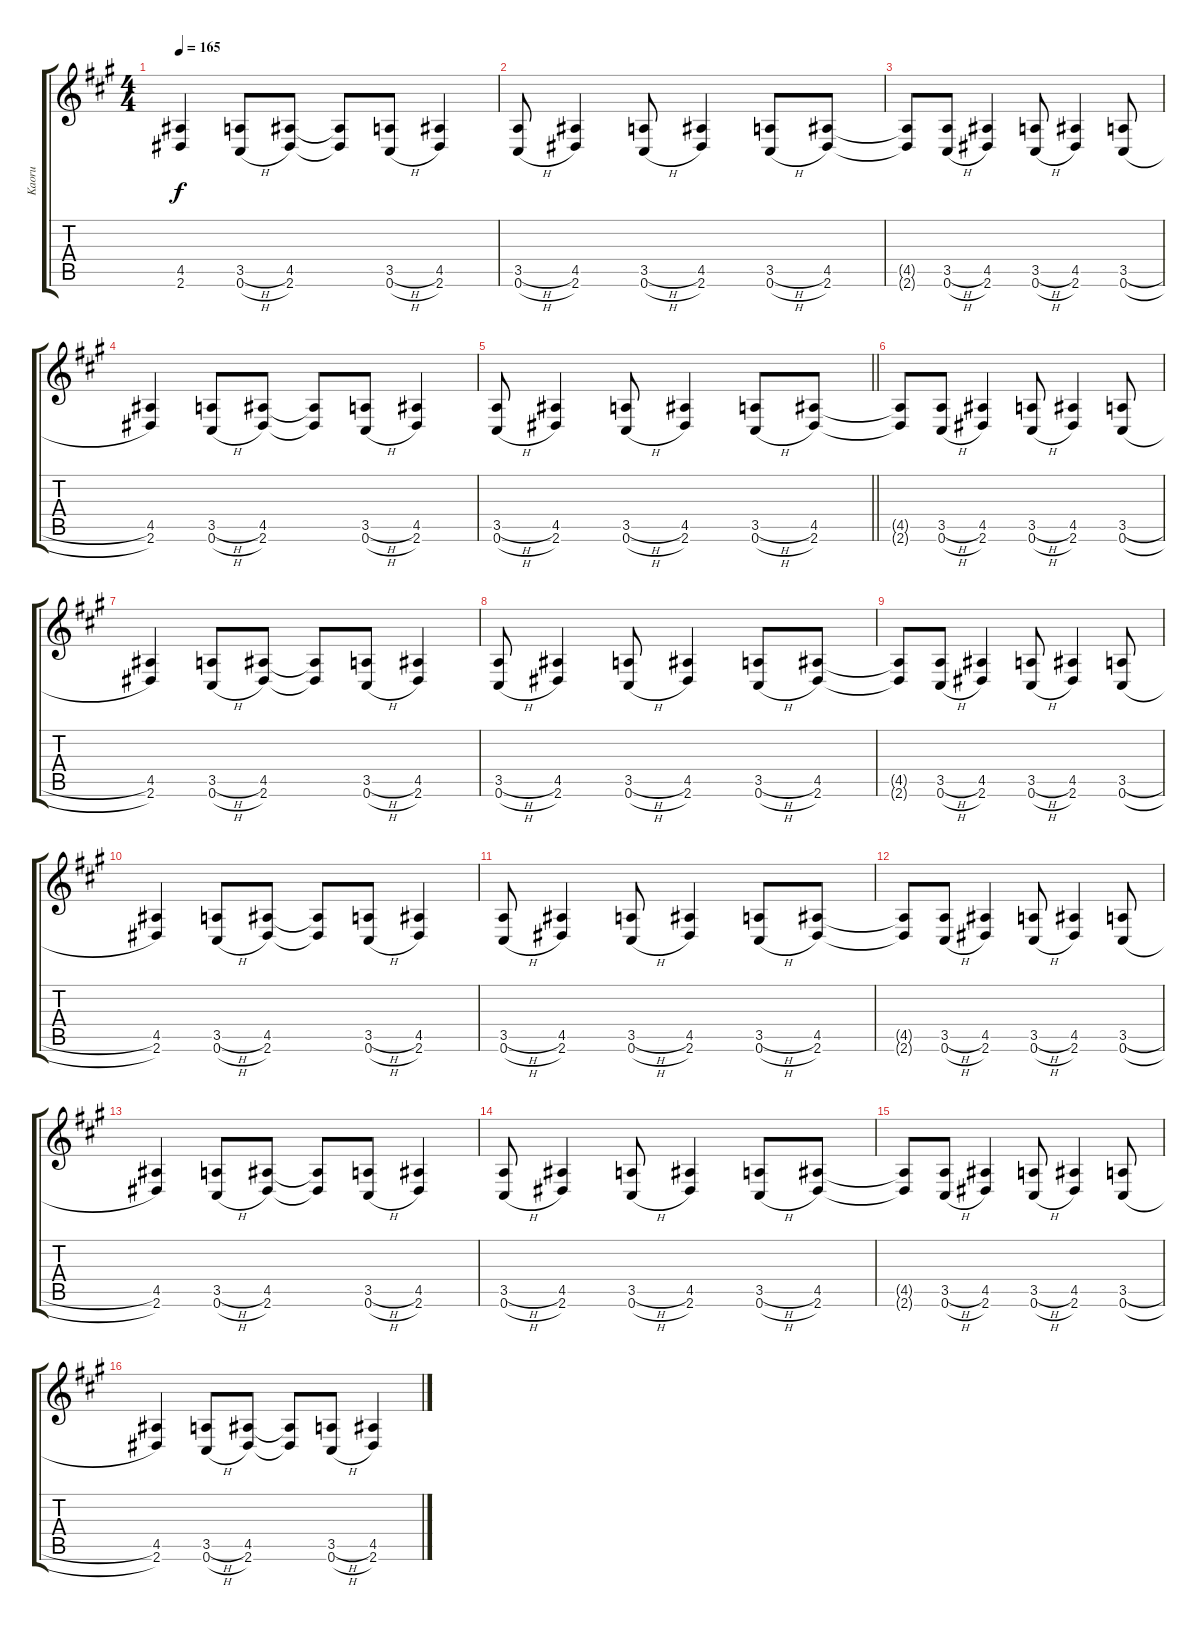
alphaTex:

\track ("Kaoru" "Kaoru") {instrument overdrivenguitar}
\staff {score tabs}
\tuning (Db4 Ab3 E3 B2 Gb2 Db2) {hide}
\ts (4 4)
\tempo 165
\clef g2
\ks a
(4.5 2.6).4{dy f} (3.5{h} 0.6{h}).8 (4.5 2.6).8 (4.5{t} 2.6{t}).8 (3.5{h} 0.6{h}).8 (4.5 2.6).4 |
(3.5{h} 0.6{h}).8 (4.5 2.6).4 (3.5{h} 0.6{h}).8 (4.5 2.6).4 (3.5{h} 0.6{h}).8 (4.5 2.6).8 |
(4.5{t} 2.6{t}).8 (3.5{h} 0.6{h}).8 (4.5 2.6).4 (3.5{h} 0.6{h}).8 (4.5 2.6).4 (3.5{h} 0.6{h}).8 |
(4.5 2.6).4 (3.5{h} 0.6{h}).8 (4.5 2.6).8 (4.5{t} 2.6{t}).8 (3.5{h} 0.6{h}).8 (4.5 2.6).4 |
\barLineRight lightlight
(3.5{h} 0.6{h}).8 (4.5 2.6).4 (3.5{h} 0.6{h}).8 (4.5 2.6).4 (3.5{h} 0.6{h}).8 (4.5 2.6).8 |
(4.5{t} 2.6{t}).8 (3.5{h} 0.6{h}).8 (4.5 2.6).4 (3.5{h} 0.6{h}).8 (4.5 2.6).4 (3.5{h} 0.6{h}).8 |
(4.5 2.6).4 (3.5{h} 0.6{h}).8 (4.5 2.6).8 (4.5{t} 2.6{t}).8 (3.5{h} 0.6{h}).8 (4.5 2.6).4 |
(3.5{h} 0.6{h}).8 (4.5 2.6).4 (3.5{h} 0.6{h}).8 (4.5 2.6).4 (3.5{h} 0.6{h}).8 (4.5 2.6).8 |
(4.5{t} 2.6{t}).8 (3.5{h} 0.6{h}).8 (4.5 2.6).4 (3.5{h} 0.6{h}).8 (4.5 2.6).4 (3.5{h} 0.6{h}).8 |
(4.5 2.6).4 (3.5{h} 0.6{h}).8 (4.5 2.6).8 (4.5{t} 2.6{t}).8 (3.5{h} 0.6{h}).8 (4.5 2.6).4 |
(3.5{h} 0.6{h}).8 (4.5 2.6).4 (3.5{h} 0.6{h}).8 (4.5 2.6).4 (3.5{h} 0.6{h}).8 (4.5 2.6).8 |
(4.5{t} 2.6{t}).8 (3.5{h} 0.6{h}).8 (4.5 2.6).4 (3.5{h} 0.6{h}).8 (4.5 2.6).4 (3.5{h} 0.6{h}).8 |
(4.5 2.6).4 (3.5{h} 0.6{h}).8 (4.5 2.6).8 (4.5{t} 2.6{t}).8 (3.5{h} 0.6{h}).8 (4.5 2.6).4 |
(3.5{h} 0.6{h}).8 (4.5 2.6).4 (3.5{h} 0.6{h}).8 (4.5 2.6).4 (3.5{h} 0.6{h}).8 (4.5 2.6).8 |
(4.5{t} 2.6{t}).8 (3.5{h} 0.6{h}).8 (4.5 2.6).4 (3.5{h} 0.6{h}).8 (4.5 2.6).4 (3.5{h} 0.6{h}).8 |
(4.5 2.6).4 (3.5{h} 0.6{h}).8 (4.5 2.6).8 (4.5{t} 2.6{t}).8 (3.5{h} 0.6{h}).8 (4.5 2.6).4
